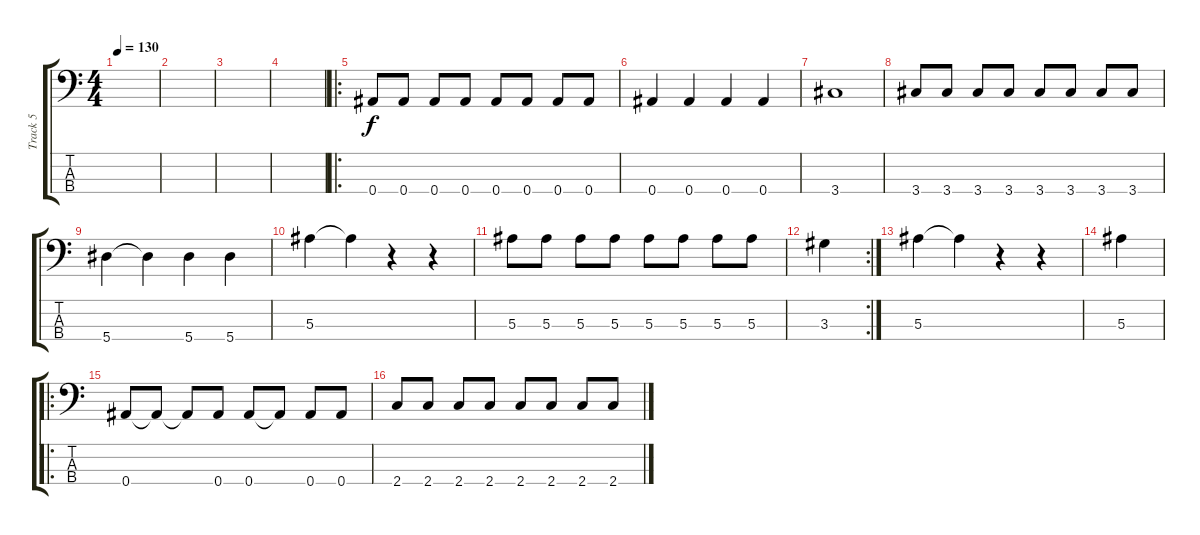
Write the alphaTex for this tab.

\track ("Track 5" "Track 5") {instrument acousticbass}
\staff {score tabs}
\tuning (Eb3 Bb2 F2 Bb1) {hide}
\ts (4 4)
\tempo 130
\clef f4
\ks c
|
|
|
|
\ro
0.4.8 0.4.8 0.4.8 0.4.8 0.4.8 0.4.8 0.4.8 0.4.8 |
0.4.4 0.4.4 0.4.4 0.4.4 |
3.4.1 |
3.4.8 3.4.8 3.4.8 3.4.8 3.4.8 3.4.8 3.4.8 3.4.8 |
5.4.4 5.4{t}.4 5.4.4 5.4.4 |
5.3.4 5.3{t}.4 r.4 r.4 |
5.3.8 5.3.8 5.3.8 5.3.8 5.3.8 5.3.8 5.3.8 5.3.8 |
\rc 2
3.3.4 |
5.3.4 5.3{t}.4 r.4 r.4 |
5.3.4 |
\ro
0.4.8 0.4{t}.8 0.4{t}.8 0.4.8 0.4.8 0.4{t}.8 0.4.8 0.4.8 |
2.4.8 2.4.8 2.4.8 2.4.8 2.4.8 2.4.8 2.4.8 2.4.8
